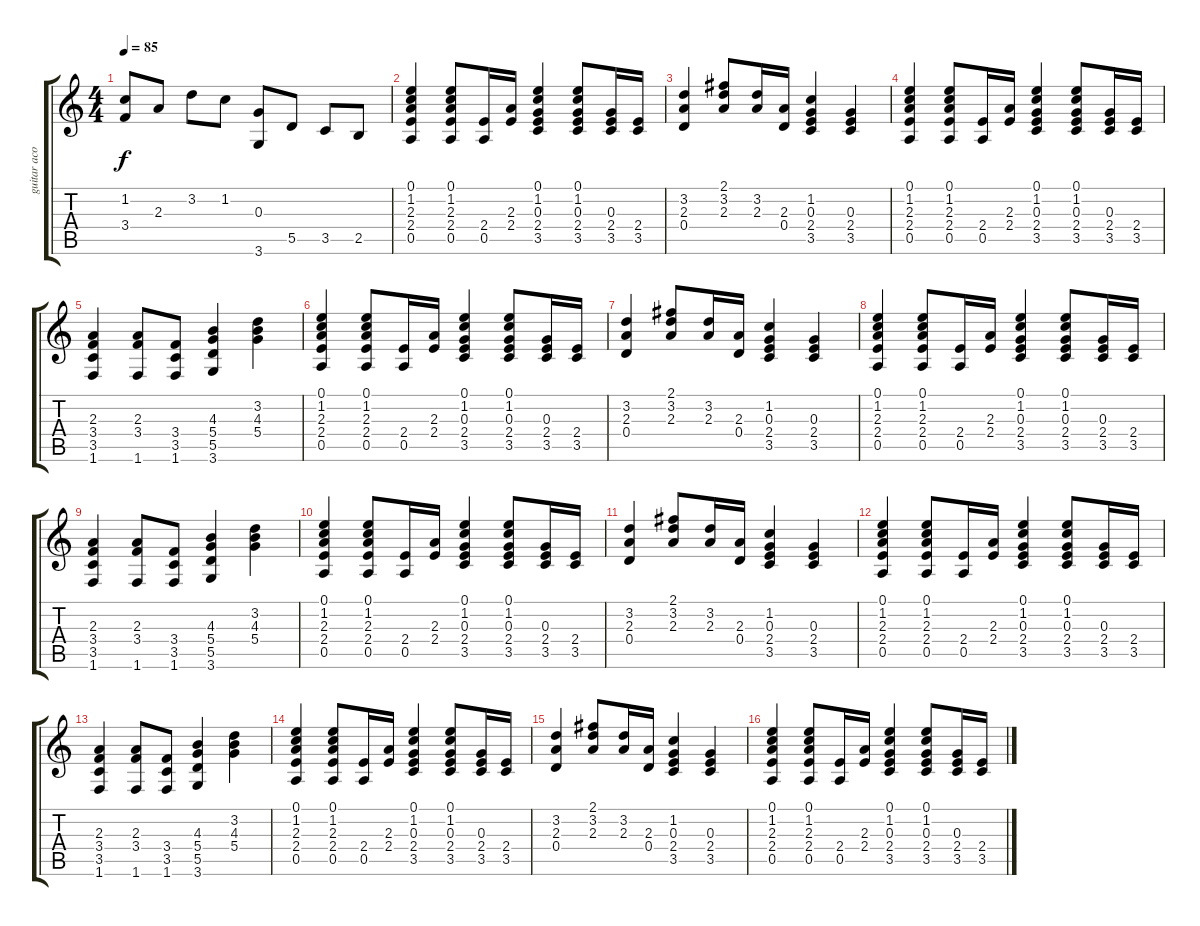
\track ("guitar acoustic" "guitar aco") {instrument acousticguitarnylon}
\staff {score tabs}
\tuning (E4 B3 G3 D3 A2 E2) {hide}
\ts (4 4)
\tempo 85
\clef g2
\ks c
(1.2 3.4).8{dy f} 2.3.8 3.2.8 1.2.8 (0.3 3.6).8 5.5.8 3.5.8 2.5.8 |
(0.1 1.2 2.3 2.4 0.5).4 (0.1 1.2 2.3 2.4 0.5).8 (2.4 0.5).16 (2.3 2.4).16 (0.1 1.2 0.3 2.4 3.5).4 (0.1 1.2 0.3 2.4 3.5).8 (0.3 2.4 3.5).16 (2.4 3.5).16 |
(3.2 2.3 0.4).4 (2.1 3.2 2.3).8 (3.2 2.3).16 (2.3 0.4).16 (1.2 0.3 2.4 3.5).4 (0.3 2.4 3.5).4 |
(0.1 1.2 2.3 2.4 0.5).4 (0.1 1.2 2.3 2.4 0.5).8 (2.4 0.5).16 (2.3 2.4).16 (0.1 1.2 0.3 2.4 3.5).4 (0.1 1.2 0.3 2.4 3.5).8 (0.3 2.4 3.5).16 (2.4 3.5).16 |
(2.3 3.4 3.5 1.6).4 (2.3 3.4 1.6).8 (3.4 3.5 1.6).8 (4.3 5.4 5.5 3.6).4 (3.2 4.3 5.4).4 |
(0.1 1.2 2.3 2.4 0.5).4 (0.1 1.2 2.3 2.4 0.5).8 (2.4 0.5).16 (2.3 2.4).16 (0.1 1.2 0.3 2.4 3.5).4 (0.1 1.2 0.3 2.4 3.5).8 (0.3 2.4 3.5).16 (2.4 3.5).16 |
(3.2 2.3 0.4).4 (2.1 3.2 2.3).8 (3.2 2.3).16 (2.3 0.4).16 (1.2 0.3 2.4 3.5).4 (0.3 2.4 3.5).4 |
(0.1 1.2 2.3 2.4 0.5).4 (0.1 1.2 2.3 2.4 0.5).8 (2.4 0.5).16 (2.3 2.4).16 (0.1 1.2 0.3 2.4 3.5).4 (0.1 1.2 0.3 2.4 3.5).8 (0.3 2.4 3.5).16 (2.4 3.5).16 |
(2.3 3.4 3.5 1.6).4 (2.3 3.4 1.6).8 (3.4 3.5 1.6).8 (4.3 5.4 5.5 3.6).4 (3.2 4.3 5.4).4 |
(0.1 1.2 2.3 2.4 0.5).4 (0.1 1.2 2.3 2.4 0.5).8 (2.4 0.5).16 (2.3 2.4).16 (0.1 1.2 0.3 2.4 3.5).4 (0.1 1.2 0.3 2.4 3.5).8 (0.3 2.4 3.5).16 (2.4 3.5).16 |
(3.2 2.3 0.4).4 (2.1 3.2 2.3).8 (3.2 2.3).16 (2.3 0.4).16 (1.2 0.3 2.4 3.5).4 (0.3 2.4 3.5).4 |
(0.1 1.2 2.3 2.4 0.5).4 (0.1 1.2 2.3 2.4 0.5).8 (2.4 0.5).16 (2.3 2.4).16 (0.1 1.2 0.3 2.4 3.5).4 (0.1 1.2 0.3 2.4 3.5).8 (0.3 2.4 3.5).16 (2.4 3.5).16 |
(2.3 3.4 3.5 1.6).4 (2.3 3.4 1.6).8 (3.4 3.5 1.6).8 (4.3 5.4 5.5 3.6).4 (3.2 4.3 5.4).4 |
(0.1 1.2 2.3 2.4 0.5).4 (0.1 1.2 2.3 2.4 0.5).8 (2.4 0.5).16 (2.3 2.4).16 (0.1 1.2 0.3 2.4 3.5).4 (0.1 1.2 0.3 2.4 3.5).8 (0.3 2.4 3.5).16 (2.4 3.5).16 |
(3.2 2.3 0.4).4 (2.1 3.2 2.3).8 (3.2 2.3).16 (2.3 0.4).16 (1.2 0.3 2.4 3.5).4 (0.3 2.4 3.5).4 |
(0.1 1.2 2.3 2.4 0.5).4 (0.1 1.2 2.3 2.4 0.5).8 (2.4 0.5).16 (2.3 2.4).16 (0.1 1.2 0.3 2.4 3.5).4 (0.1 1.2 0.3 2.4 3.5).8 (0.3 2.4 3.5).16 (2.4 3.5).16
